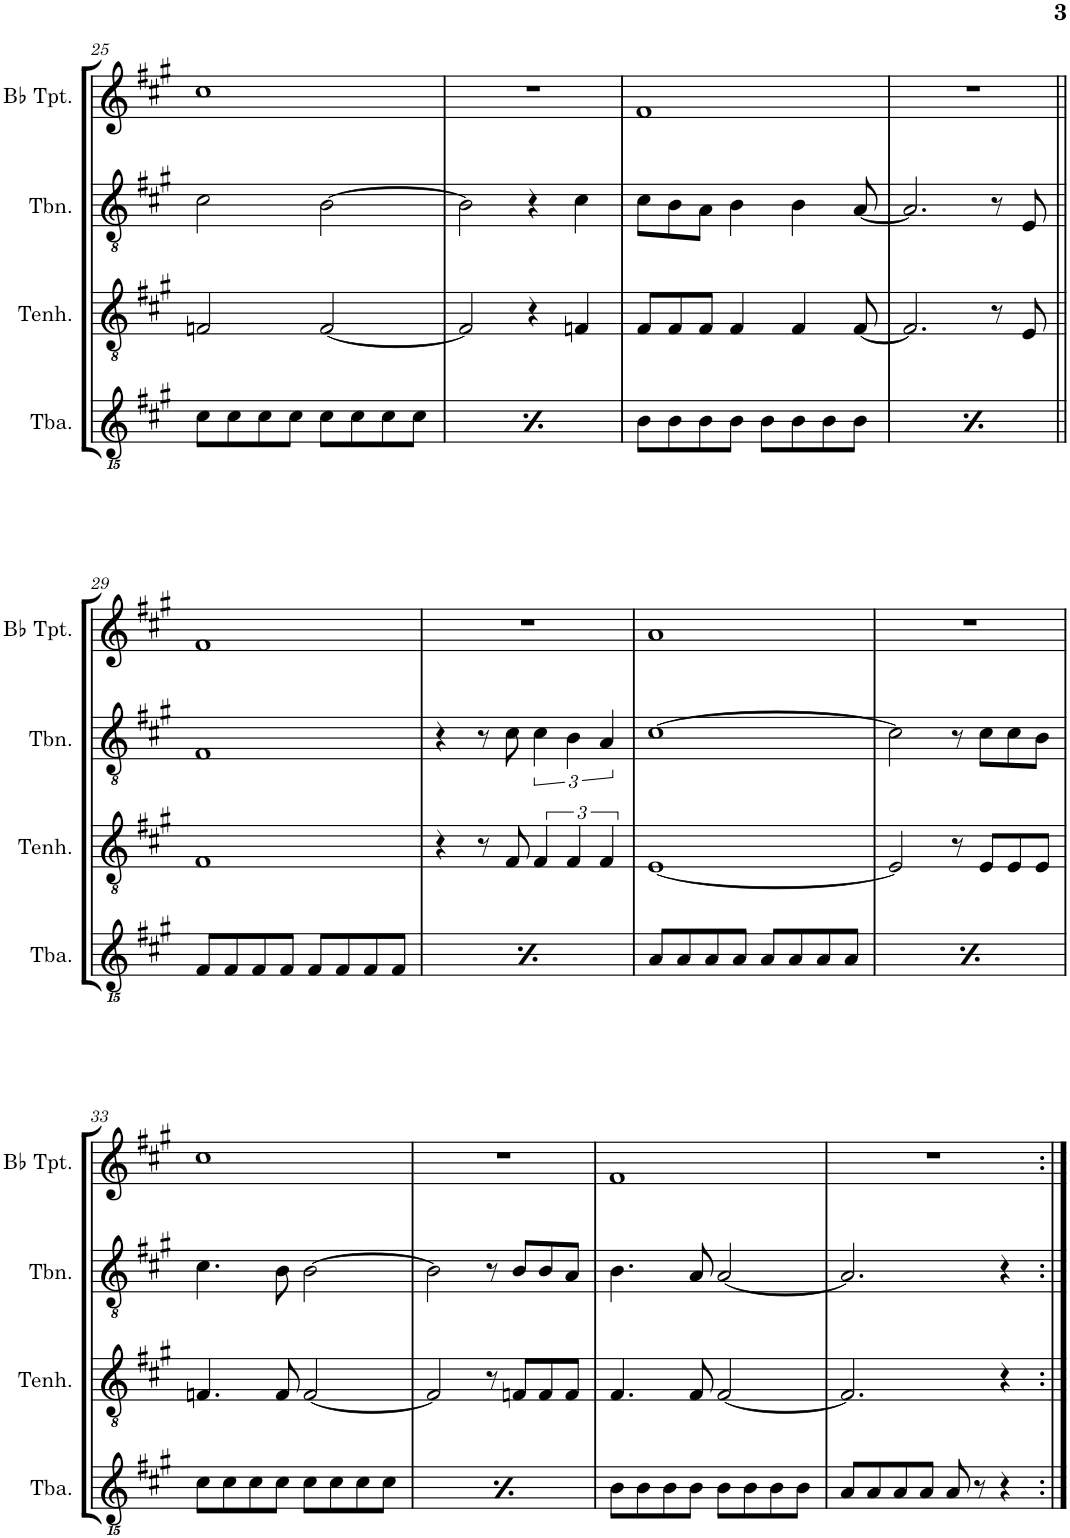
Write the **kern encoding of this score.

**kern	**kern	**kern	**kern
*part4	*part3	*part2	*part1
*staff4	*staff3	*staff2	*staff1
*I"Tuba	*I"Tenorhorn	*I"Trombone	*I"Bb Trumpet
*I'Tba.	*I'Tenh.	*I'Tbn.	*I'Bb Tpt.
!!LO:PB:g=z
*clefGvv2	*clefGv2	*clefGv2	*clefG2
*Trd1c2	*Trd1c2	*Trd1c2	*Trd1c2
*k[f#c#g#]	*k[f#c#g#]	*k[f#c#g#]	*k[f#c#g#]
*M4/4	*M4/4	*M4/4	*M4/4
=25	=25	=25	=25
8C#\L	2Fn/	2c#\	1cc#
8C#\	.	.	.
8C#\	.	.	.
8C#\J	.	.	.
8C#\L	[2F/	[2B\	.
8C#\	.	.	.
8C#\	.	.	.
8C#\J	.	.	.
=26	=26	=26	=26
8C#\L	2F/]	2B\]	1r
8C#\	.	.	.
8C#\	.	.	.
8C#\J	.	.	.
8C#\L	4r	4r	.
8C#\	.	.	.
8C#\	4Fn/	4c#\	.
8C#\J	.	.	.
=27	=27	=27	=27
8BB\L	8F#/L	8c#\L	1f#
8BB\	8F#/	8B\	.
8BB\	8F#/J	8A\J	.
8BB\J	4F#/	4B\	.
8BB\L	.	.	.
8BB\	4F#/	4B\	.
8BB\	.	.	.
8BB\J	[8F#/	[8A/	.
=28	=28	=28	=28
8BB\L	2.F#/]	2.A/]	1r
8BB\	.	.	.
8BB\	.	.	.
8BB\J	.	.	.
8BB\L	.	.	.
8BB\	.	.	.
8BB\	8r	8r	.
8BB\J	8E/	8E/	.
!!LO:LB:g=z
=29||	=29||	=29||	=29||
8FF#/L	1F#	1F#	1f#
8FF#/	.	.	.
8FF#/	.	.	.
8FF#/J	.	.	.
8FF#/L	.	.	.
8FF#/	.	.	.
8FF#/	.	.	.
8FF#/J	.	.	.
=30	=30	=30	=30
8FF#/L	4r	4r	1r
8FF#/	.	.	.
8FF#/	8r	8r	.
8FF#/J	8F#/	8c#\	.
8FF#/L	6F#/	6c#\	.
8FF#/	.	.	.
.	6F#/	6B\	.
8FF#/	.	.	.
.	6F#/	6A/	.
8FF#/J	.	.	.
=31	=31	=31	=31
8AA/L	[1E	[1c#	1a
8AA/	.	.	.
8AA/	.	.	.
8AA/J	.	.	.
8AA/L	.	.	.
8AA/	.	.	.
8AA/	.	.	.
8AA/J	.	.	.
=32	=32	=32	=32
8AA/L	2E/]	2c#\]	1r
8AA/	.	.	.
8AA/	.	.	.
8AA/J	.	.	.
8AA/L	8r	8r	.
8AA/	8E/L	8c#\L	.
8AA/	8E/	8c#\	.
8AA/J	8E/J	8B\J	.
!!LO:LB:g=z
=33	=33	=33	=33
8C#\L	4.Fn/	4.c#\	1cc#
8C#\	.	.	.
8C#\	.	.	.
8C#\J	8F/	8B\	.
8C#\L	[2F/	[2B\	.
8C#\	.	.	.
8C#\	.	.	.
8C#\J	.	.	.
=34	=34	=34	=34
8C#\L	2F/]	2B\]	1r
8C#\	.	.	.
8C#\	.	.	.
8C#\J	.	.	.
8C#\L	8r	8r	.
8C#\	8Fn/L	8B/L	.
8C#\	8F/	8B/	.
8C#\J	8F/J	8A/J	.
=35	=35	=35	=35
8BB\L	4.F#/	4.B\	1f#
8BB\	.	.	.
8BB\	.	.	.
8BB\J	8F#/	8A/	.
8BB\L	[2F#/	[2A/	.
8BB\	.	.	.
8BB\	.	.	.
8BB\J	.	.	.
=36	=36	=36	=36
8AA/L	2.F#/]	2.A/]	1r
8AA/	.	.	.
8AA/	.	.	.
8AA/J	.	.	.
8AA/	.	.	.
8r	.	.	.
4r	4r	4r	.
=:|!	=:|!	=:|!	=:|!
*-	*-	*-	*-
